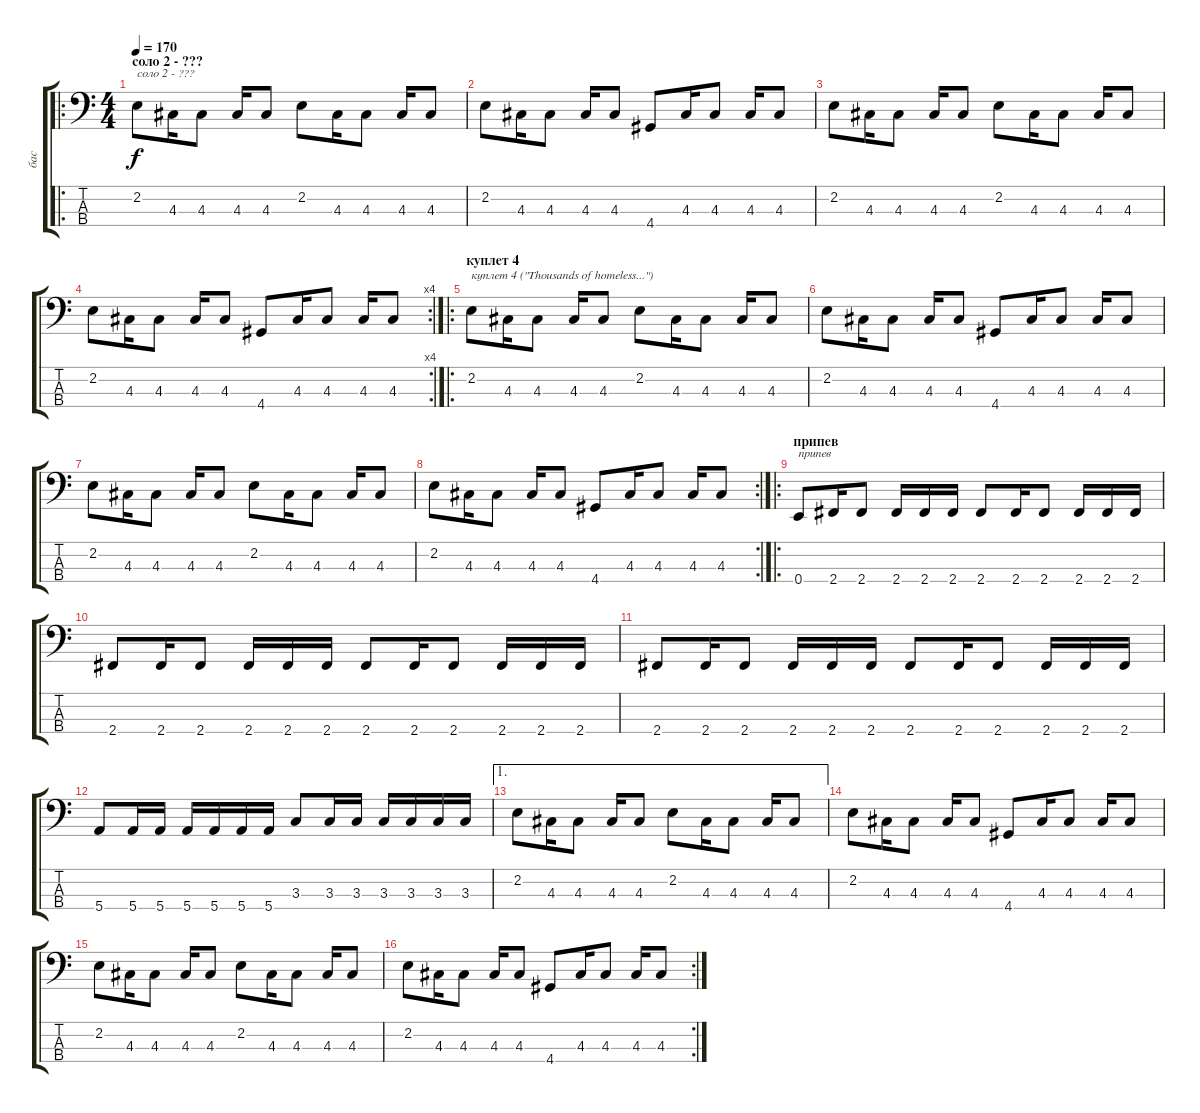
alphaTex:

\track ("бас" "бас") {instrument electricbasspick}
\staff {score tabs}
\tuning (G2 D2 A1 E1) {hide}
\ro
\ts (4 4)
\section ("" "соло 2 - ???")
\tempo 170
\clef f4
\ks c
2.2.8{txt "соло 2 - ???" dy f} 4.3.16 4.3.8 4.3.16 4.3.8 2.2.8 4.3.16 4.3.8 4.3.16 4.3.8 |
2.2.8 4.3.16 4.3.8 4.3.16 4.3.8 4.4.8 4.3.16 4.3.8 4.3.16 4.3.8 |
2.2.8 4.3.16 4.3.8 4.3.16 4.3.8 2.2.8 4.3.16 4.3.8 4.3.16 4.3.8 |
\rc 4
2.2.8 4.3.16 4.3.8 4.3.16 4.3.8 4.4.8 4.3.16 4.3.8 4.3.16 4.3.8 |
\ro
\section ("" "куплет 4")
2.2.8{txt "куплет 4 (\"Thousands of homeless...\")"} 4.3.16 4.3.8 4.3.16 4.3.8 2.2.8 4.3.16 4.3.8 4.3.16 4.3.8 |
2.2.8 4.3.16 4.3.8 4.3.16 4.3.8 4.4.8 4.3.16 4.3.8 4.3.16 4.3.8 |
2.2.8 4.3.16 4.3.8 4.3.16 4.3.8 2.2.8 4.3.16 4.3.8 4.3.16 4.3.8 |
\rc 2
2.2.8 4.3.16 4.3.8 4.3.16 4.3.8 4.4.8 4.3.16 4.3.8 4.3.16 4.3.8 |
\ro
\section ("" "припев")
0.4.8{txt "припев"} 2.4.16 2.4.8 2.4.16 2.4.16 2.4.16 2.4.8 2.4.16 2.4.8 2.4.16 2.4.16 2.4.16 |
2.4.8 2.4.16 2.4.8 2.4.16 2.4.16 2.4.16 2.4.8 2.4.16 2.4.8 2.4.16 2.4.16 2.4.16 |
2.4.8 2.4.16 2.4.8 2.4.16 2.4.16 2.4.16 2.4.8 2.4.16 2.4.8 2.4.16 2.4.16 2.4.16 |
5.4.8 5.4.16 5.4.16 5.4.16 5.4.16 5.4.16 5.4.16 3.3.8 3.3.16 3.3.16 3.3.16 3.3.16 3.3.16 3.3.16 |
\ae 1
2.2.8 4.3.16 4.3.8 4.3.16 4.3.8 2.2.8 4.3.16 4.3.8 4.3.16 4.3.8 |
2.2.8 4.3.16 4.3.8 4.3.16 4.3.8 4.4.8 4.3.16 4.3.8 4.3.16 4.3.8 |
2.2.8 4.3.16 4.3.8 4.3.16 4.3.8 2.2.8 4.3.16 4.3.8 4.3.16 4.3.8 |
\rc 2
2.2.8 4.3.16 4.3.8 4.3.16 4.3.8 4.4.8 4.3.16 4.3.8 4.3.16 4.3.8
